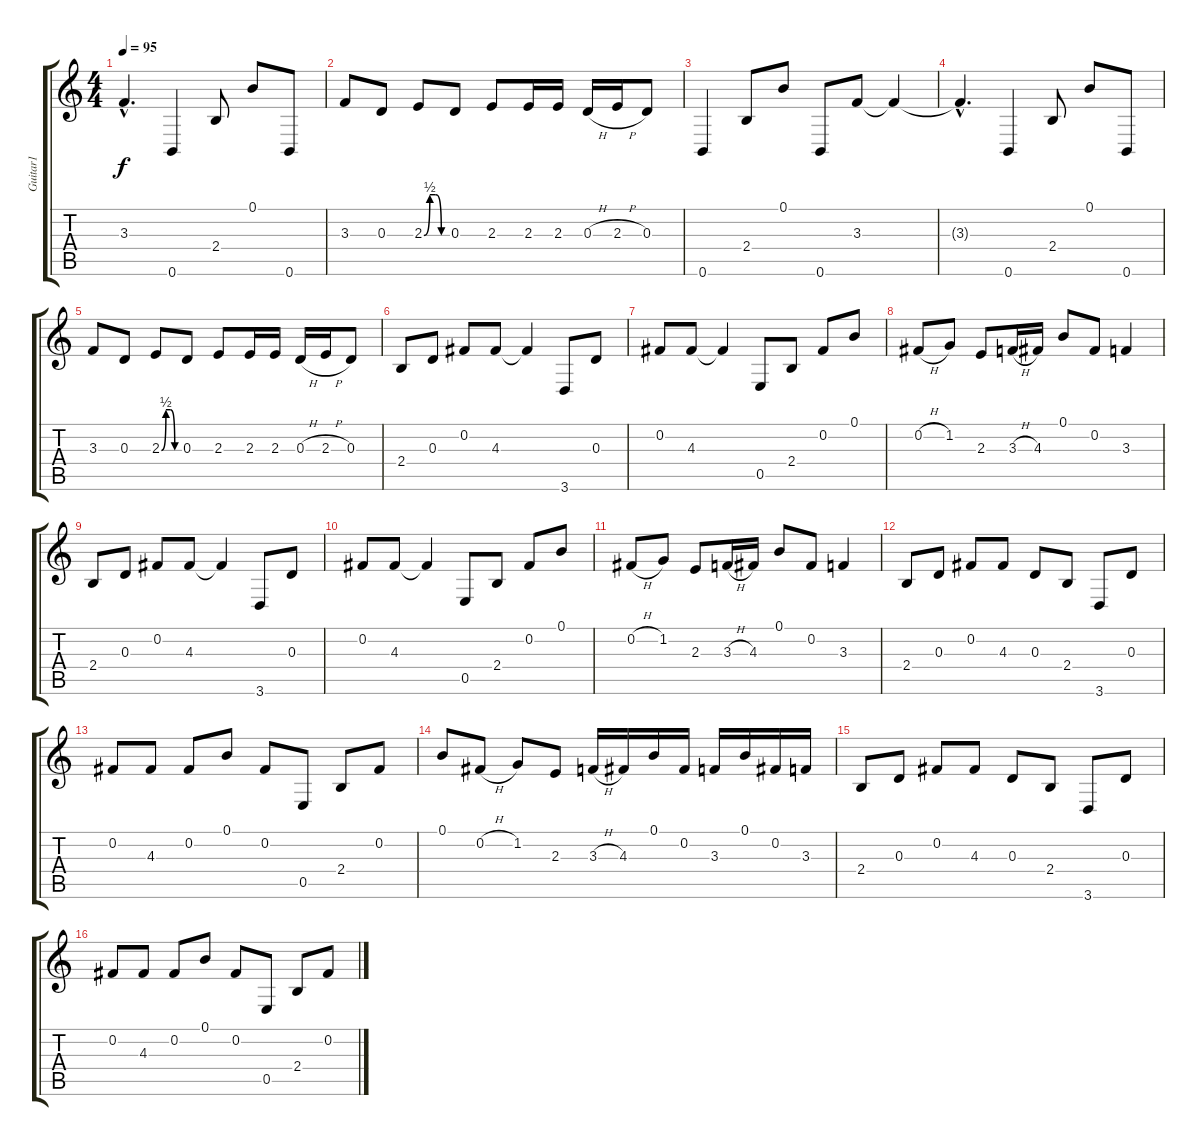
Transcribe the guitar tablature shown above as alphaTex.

\track ("Guitar1" "Guitar1") {instrument electricguitarclean}
\staff {score tabs}
\tuning (B3 Gb3 D3 A2 E2 B1) {hide}
\ts (4 4)
\tempo 95
\clef g2
\ks c
3.3{hac t}.4{d dy f} 0.6.4 2.4.8 0.1.8 0.6.8 |
3.3.8 0.3.8 2.3{be (custom 0 0 15 2 30 2 45 0 60 0)}.8 0.3.8 2.3.8 2.3.16 2.3.16 0.3{h}.16 2.3{h}.16 0.3.8 |
0.6.4 2.4.8 0.1.8 0.6.8 3.3.8 3.3{t}.4 |
3.3{hac t}.4{d} 0.6.4 2.4.8 0.1.8 0.6.8 |
3.3.8 0.3.8 2.3{be (custom 0 0 15 2 30 2 45 0 60 0)}.8 0.3.8 2.3.8 2.3.16 2.3.16 0.3{h}.16 2.3{h}.16 0.3.8 |
2.4.8 0.3.8 0.2.8 4.3.8 4.3{t}.4 3.6.8 0.3.8 |
0.2.8 4.3.8 4.3{t}.4 0.5.8 2.4.8 0.2.8 0.1.8 |
0.2{h}.8 1.2.8 2.3.8 3.3{h}.16 4.3.16 0.1.8 0.2.8 3.3.4 |
2.4.8 0.3.8 0.2.8 4.3.8 4.3{t}.4 3.6.8 0.3.8 |
0.2.8 4.3.8 4.3{t}.4 0.5.8 2.4.8 0.2.8 0.1.8 |
0.2{h}.8 1.2.8 2.3.8 3.3{h}.16 4.3.16 0.1.8 0.2.8 3.3.4 |
2.4.8 0.3.8 0.2.8 4.3.8 0.3.8 2.4.8 3.6.8 0.3.8 |
0.2.8 4.3.8 0.2.8 0.1.8 0.2.8 0.5.8 2.4.8 0.2.8 |
0.1.8 0.2{h}.8 1.2.8 2.3.8 3.3{h}.16 4.3.16 0.1.16 0.2.16 3.3.16 0.1.16 0.2.16 3.3.16 |
2.4.8 0.3.8 0.2.8 4.3.8 0.3.8 2.4.8 3.6.8 0.3.8 |
0.2.8 4.3.8 0.2.8 0.1.8 0.2.8 0.5.8 2.4.8 0.2.8
